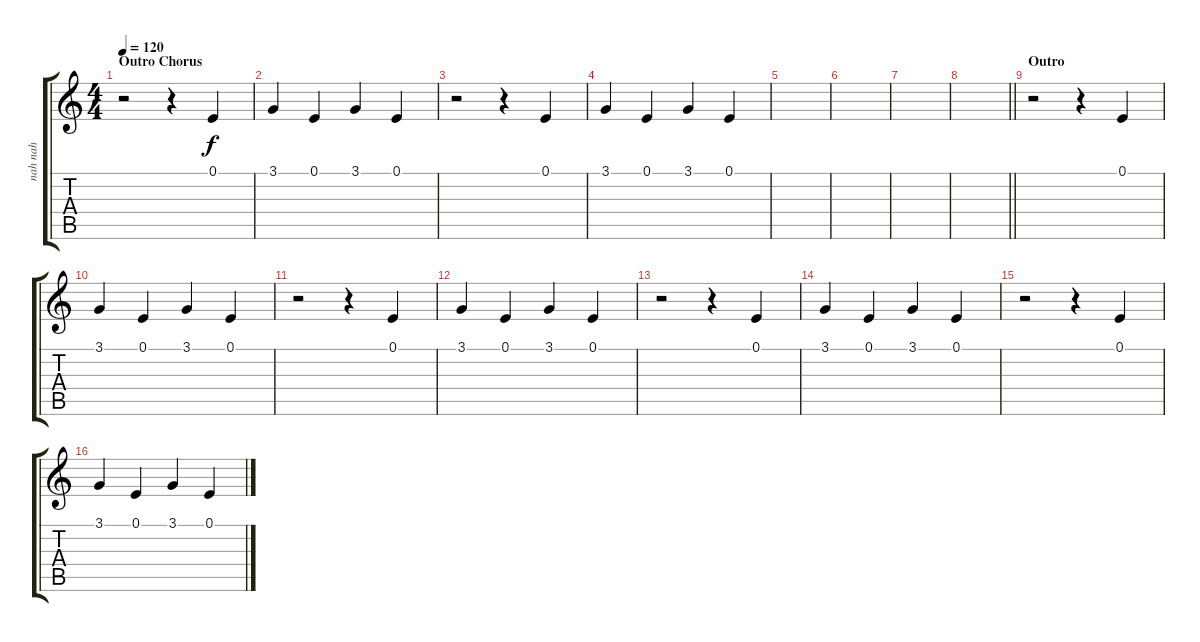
\track ("nah nah" "nah nah") {instrument stringensemble2}
\staff {score tabs}
\tuning (E4 B3 G3 D3 A2 E2) {hide}
\ts (4 4)
\section ("" "Outro Chorus")
\tempo 120
\clef g2
\ks c
r.2{dy f} r.4 0.1.4 |
3.1.4 0.1.4 3.1.4 0.1.4 |
r.2 r.4 0.1.4 |
3.1.4 0.1.4 3.1.4 0.1.4 |
|
|
|
\barLineRight lightlight
|
\section ("" "Outro")
r.2 r.4 0.1.4 |
3.1.4 0.1.4 3.1.4 0.1.4 |
r.2 r.4 0.1.4 |
3.1.4 0.1.4 3.1.4 0.1.4 |
r.2 r.4 0.1.4 |
3.1.4 0.1.4 3.1.4 0.1.4 |
r.2 r.4 0.1.4 |
3.1.4 0.1.4 3.1.4 0.1.4
